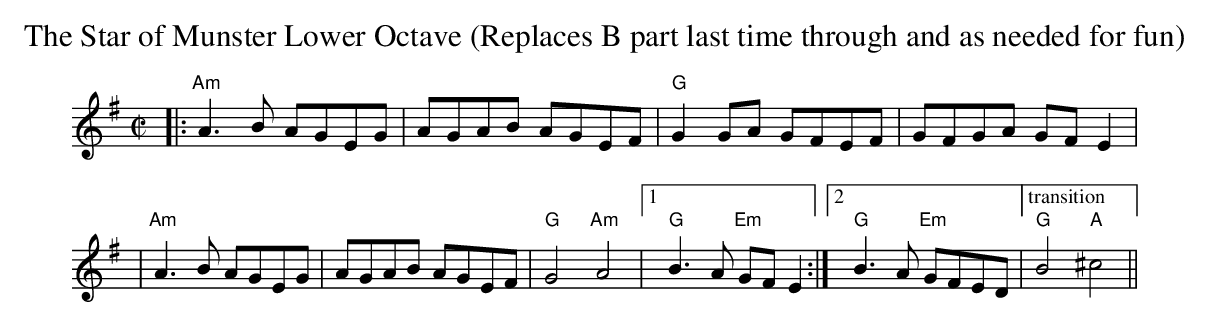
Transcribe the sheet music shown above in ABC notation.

X:1
T:  The Star of Munster Lower Octave (Replaces B part last time through and as needed for fun)
M: C|
L: 1/8
K:Ador
|: "Am"A3B AGEG | AGAB AGEF|"G"G2GA GFEF|GFGA GFE2 |
| "Am"A3B AGEG | AGAB AGEF| "G"G4 "Am"A4 |[1 "G"B3A "Em"GFE2 :|   [2 "G"B3A "Em"GFED|["transition" "G"B4 "A"^c4 ||
